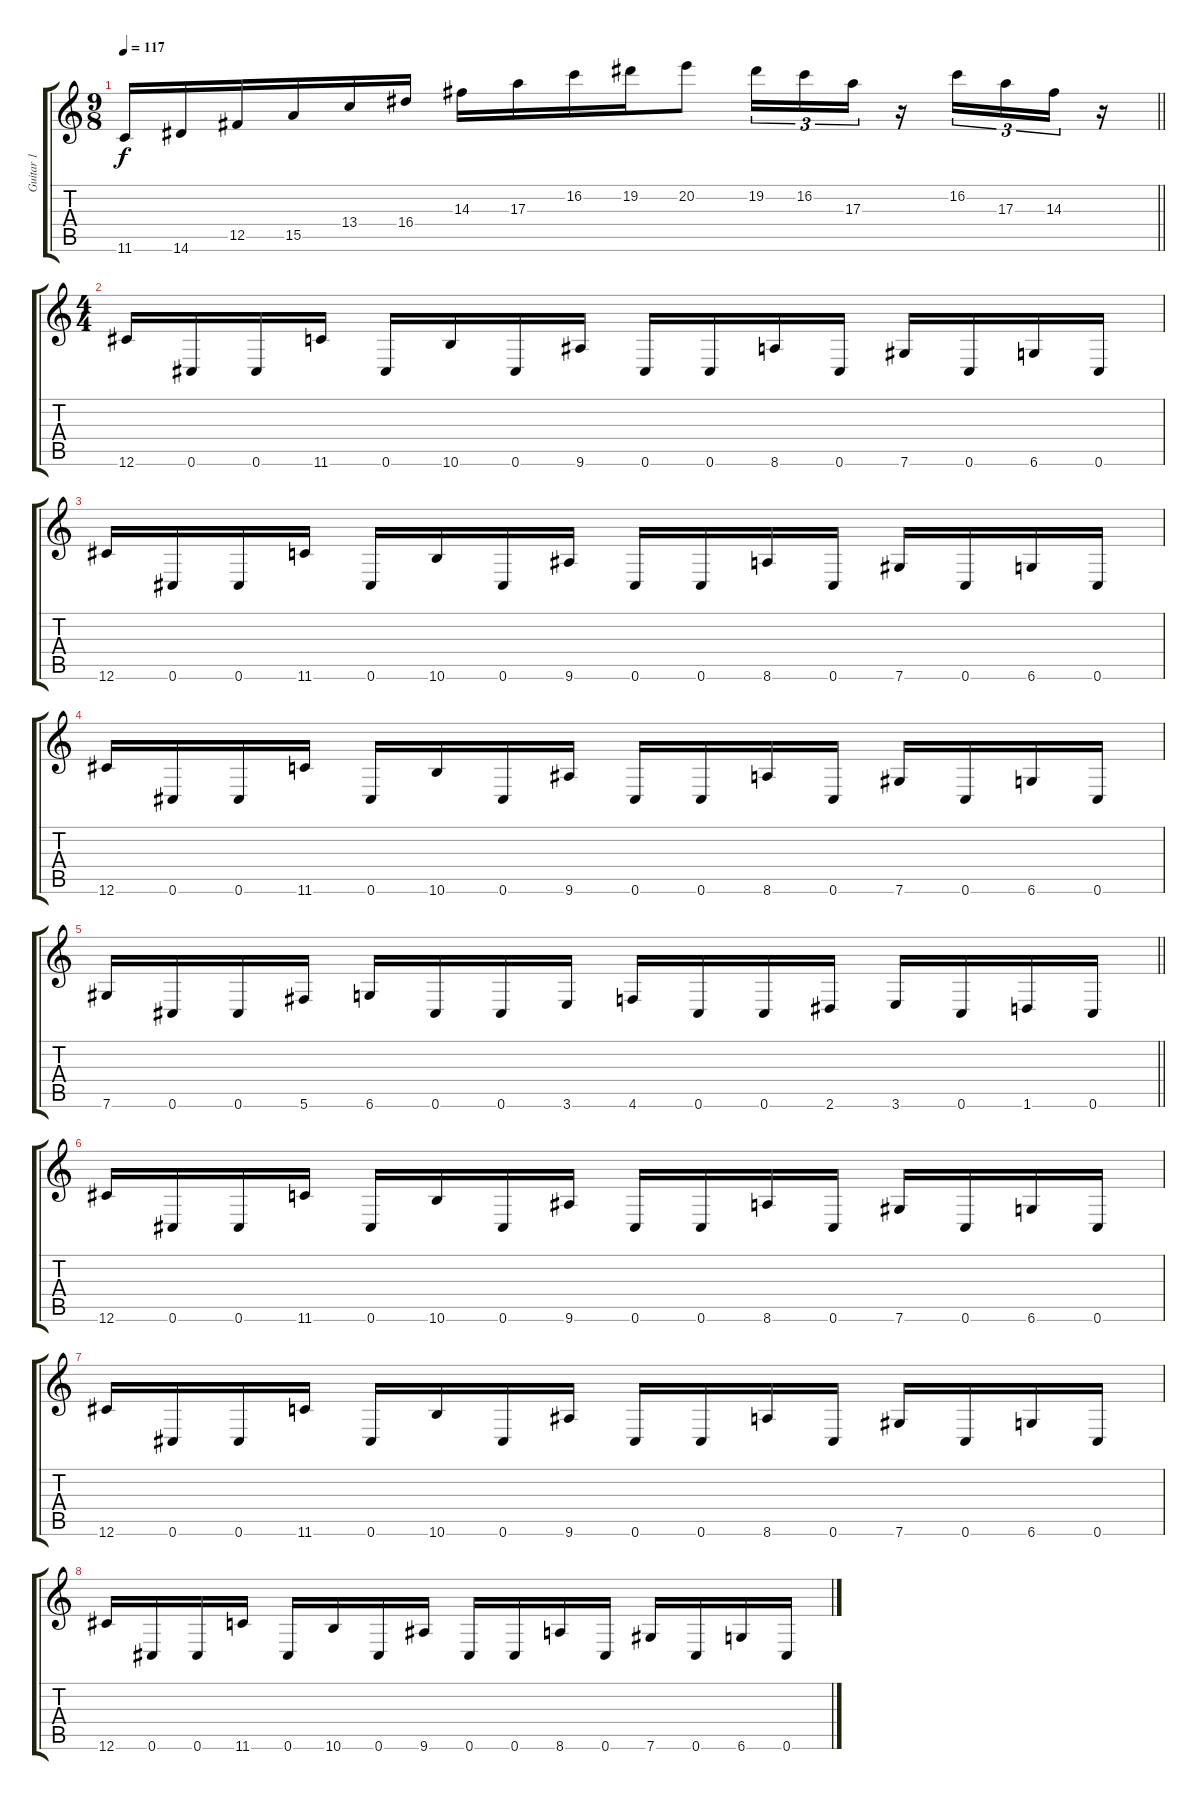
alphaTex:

\track ("Guitar 1" "Guitar 1") {instrument distortionguitar}
\staff {score tabs}
\tuning (Db4 Ab3 E3 B2 Gb2 Db2) {hide}
\ts (9 8)
\tempo 117
\clef g2
\barLineRight lightlight
\ks c
11.6.16{dy f} 14.6.16 12.5.16 15.5.16 13.4.16 16.4.16 14.3.16 17.3.16 16.2.16 19.2.16 20.2.8 19.2.16{tu (3 2)} 16.2.16{tu (3 2)} 17.3.16{tu (3 2)} r.16 16.2.16{tu (3 2)} 17.3.16{tu (3 2)} 14.3.16{tu (3 2)} r.16 |
\ts (4 4)
12.6.16 0.6.16 0.6.16 11.6.16 0.6.16 10.6.16 0.6.16 9.6.16 0.6.16 0.6.16 8.6.16 0.6.16 7.6.16 0.6.16 6.6.16 0.6.16 |
12.6.16 0.6.16 0.6.16 11.6.16 0.6.16 10.6.16 0.6.16 9.6.16 0.6.16 0.6.16 8.6.16 0.6.16 7.6.16 0.6.16 6.6.16 0.6.16 |
12.6.16 0.6.16 0.6.16 11.6.16 0.6.16 10.6.16 0.6.16 9.6.16 0.6.16 0.6.16 8.6.16 0.6.16 7.6.16 0.6.16 6.6.16 0.6.16 |
\barLineRight lightlight
7.6.16 0.6.16 0.6.16 5.6.16 6.6.16 0.6.16 0.6.16 3.6.16 4.6.16 0.6.16 0.6.16 2.6.16 3.6.16 0.6.16 1.6.16 0.6.16 |
12.6.16 0.6.16 0.6.16 11.6.16 0.6.16 10.6.16 0.6.16 9.6.16 0.6.16 0.6.16 8.6.16 0.6.16 7.6.16 0.6.16 6.6.16 0.6.16 |
12.6.16 0.6.16 0.6.16 11.6.16 0.6.16 10.6.16 0.6.16 9.6.16 0.6.16 0.6.16 8.6.16 0.6.16 7.6.16 0.6.16 6.6.16 0.6.16 |
12.6.16 0.6.16 0.6.16 11.6.16 0.6.16 10.6.16 0.6.16 9.6.16 0.6.16 0.6.16 8.6.16 0.6.16 7.6.16 0.6.16 6.6.16 0.6.16
